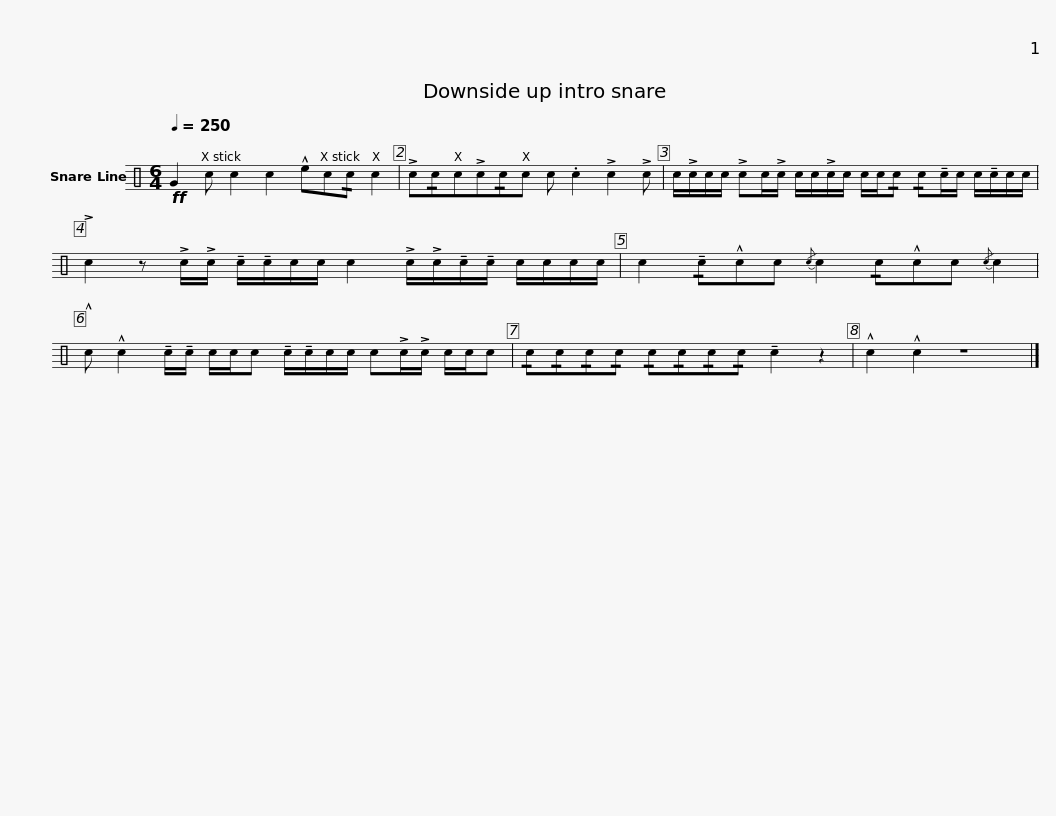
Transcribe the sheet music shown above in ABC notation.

X:1
L:1/8
Q:1/4=250
M:6/4
I:linebreak $
K:C
V:1 perc
K:none
V:1
!ff! G2 c c2 c2 !^!ec!/!c c2 | !>!c!/!cc!>!c!/!cc c .c2 !>!c2 !>!c | c/!>!c/c/c/ !>!cc/!>!c/ c/c/!>!c/c/ c/c/!/!c !/!c!tenuto!c/c/ c/!tenuto!c/c/c/ |$ !>!c2 z !>!c/!>!c/ !tenuto!c/!tenuto!c/c/c/ c2 !>!c/!>!c/!tenuto!c/!tenuto!c/ c/c/c/c/ | c2 !/!!tenuto!c!^!cc{/c} c2 !/!c!^!cc{/c} c2 | %5
 !^!c !^!c2 !tenuto!c/!tenuto!c/ c/c/c !tenuto!c/!tenuto!c/c/c/ c!>!c/!>!c/ c/c/c |$ !/!c!/!c!/!c!/!c !/!c!/!c!/!c!/!c !tenuto!c2 z2 | !^!c2 !^!c2 z8 |] %8
